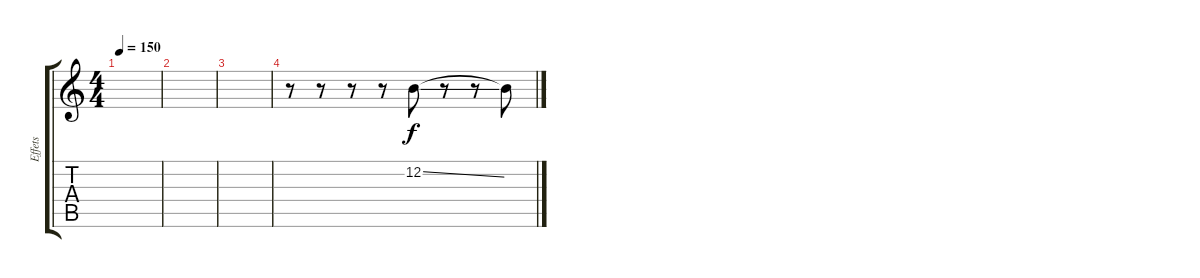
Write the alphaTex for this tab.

\track ("Effets" "Effets") {instrument stringensemble1}
\staff {score tabs}
\tuning (E4 B3 G3 D3 A2 E2) {hide}
\ts (4 4)
\tempo 150
\clef g2
\ks c
|
|
|
r.8{instrument guitarharmonics} r.8 r.8 r.8 12.2{ss}.8 r.8 r.8 12.2{t}.8
